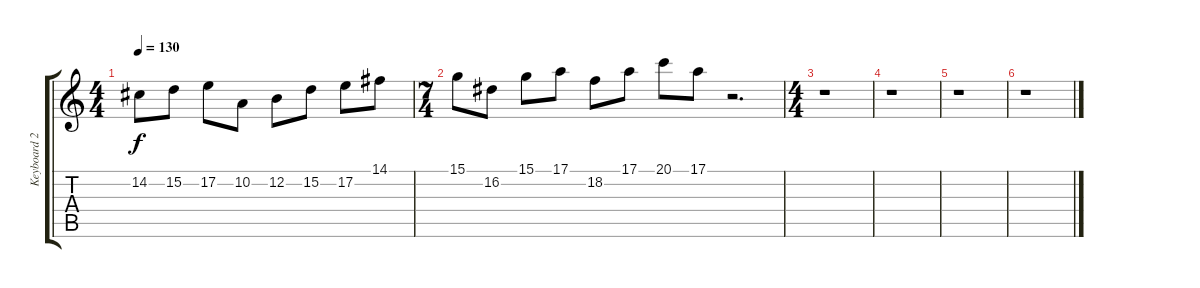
\track ("Keyboard 2" "Keyboard 2") {instrument synthstrings1}
\staff {score tabs}
\tuning (E4 B3 G3 D3 A2 E2) {hide}
\ts (4 4)
\tempo 130
\clef g2
\ks c
14.2.8{dy f} 15.2.8 17.2.8 10.2.8 12.2.8 15.2.8 17.2.8 14.1.8 |
\ts (7 4)
15.1.8 16.2.8 15.1.8 17.1.8 18.2.8 17.1.8 20.1.8 17.1.8{volume 11} r.2{d} |
\ts (4 4)
r.1 |
r.1 |
r.1 |
r.1
